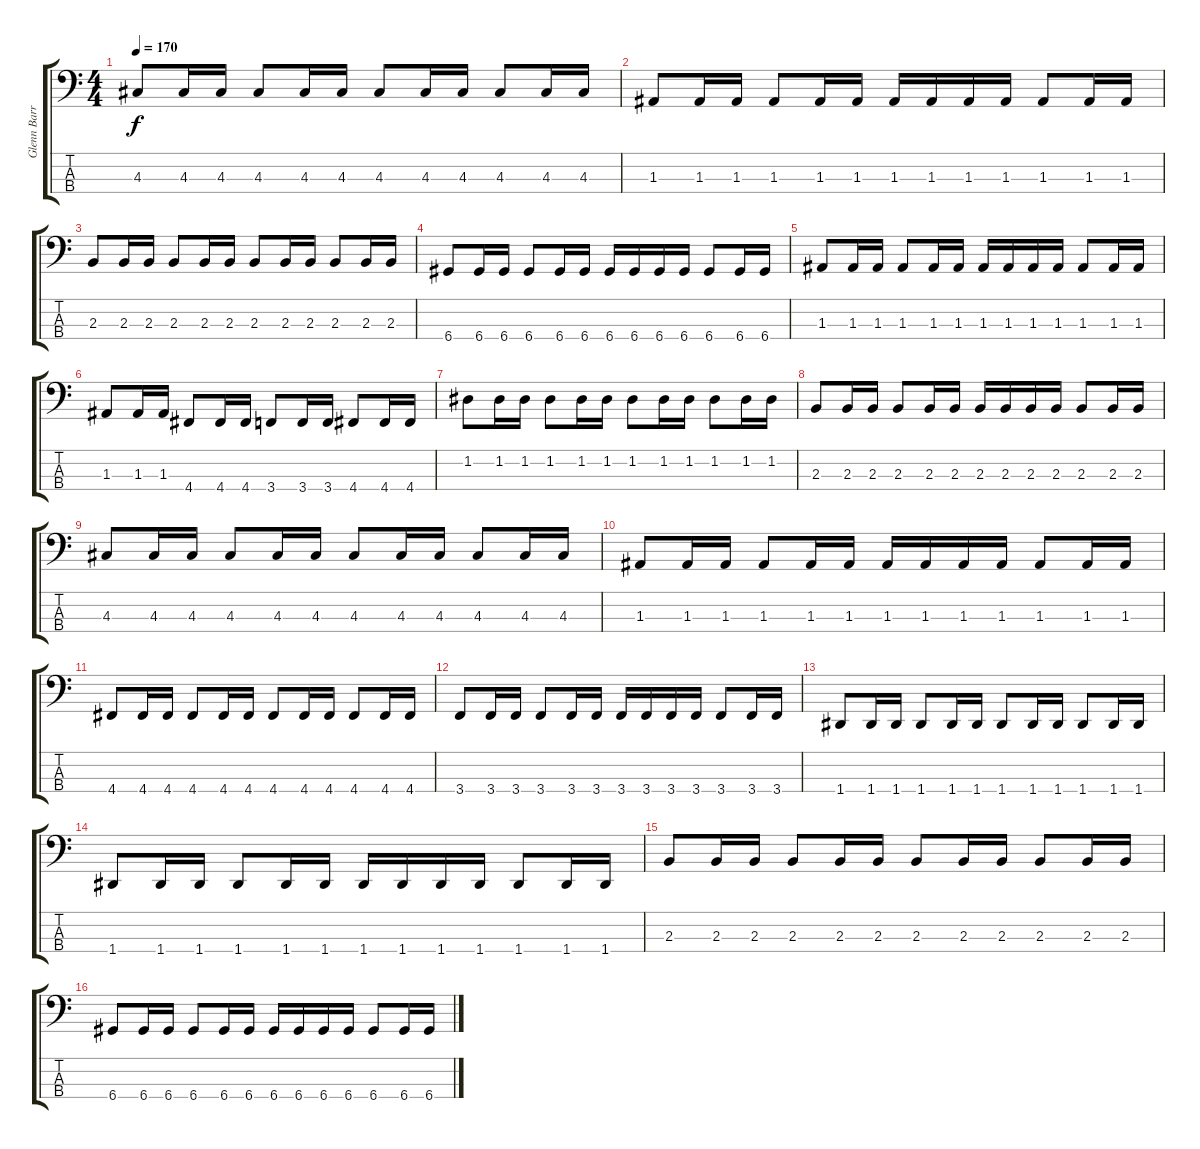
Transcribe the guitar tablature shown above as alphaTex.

\track ("Glenn Barry" "Glenn Barr") {instrument electricbasspick}
\staff {score tabs}
\tuning (G2 D2 A1 D1) {hide}
\ts (4 4)
\tempo 170
\clef f4
\ks c
4.3.8{dy f} 4.3.16 4.3.16 4.3.8 4.3.16 4.3.16 4.3.8 4.3.16 4.3.16 4.3.8 4.3.16 4.3.16 |
1.3.8 1.3.16 1.3.16 1.3.8 1.3.16 1.3.16 1.3.16 1.3.16 1.3.16 1.3.16 1.3.8 1.3.16 1.3.16 |
2.3.8 2.3.16 2.3.16 2.3.8 2.3.16 2.3.16 2.3.8 2.3.16 2.3.16 2.3.8 2.3.16 2.3.16 |
6.4.8 6.4.16 6.4.16 6.4.8 6.4.16 6.4.16 6.4.16 6.4.16 6.4.16 6.4.16 6.4.8 6.4.16 6.4.16 |
1.3.8 1.3.16 1.3.16 1.3.8 1.3.16 1.3.16 1.3.16 1.3.16 1.3.16 1.3.16 1.3.8 1.3.16 1.3.16 |
1.3.8 1.3.16 1.3.16 4.4.8 4.4.16 4.4.16 3.4.8 3.4.16 3.4.16 4.4.8 4.4.16 4.4.16 |
1.2.8 1.2.16 1.2.16 1.2.8 1.2.16 1.2.16 1.2.8 1.2.16 1.2.16 1.2.8 1.2.16 1.2.16 |
2.3.8 2.3.16 2.3.16 2.3.8 2.3.16 2.3.16 2.3.16 2.3.16 2.3.16 2.3.16 2.3.8 2.3.16 2.3.16 |
4.3.8 4.3.16 4.3.16 4.3.8 4.3.16 4.3.16 4.3.8 4.3.16 4.3.16 4.3.8 4.3.16 4.3.16 |
1.3.8 1.3.16 1.3.16 1.3.8 1.3.16 1.3.16 1.3.16 1.3.16 1.3.16 1.3.16 1.3.8 1.3.16 1.3.16 |
4.4.8 4.4.16 4.4.16 4.4.8 4.4.16 4.4.16 4.4.8 4.4.16 4.4.16 4.4.8 4.4.16 4.4.16 |
3.4.8 3.4.16 3.4.16 3.4.8 3.4.16 3.4.16 3.4.16 3.4.16 3.4.16 3.4.16 3.4.8 3.4.16 3.4.16 |
1.4.8 1.4.16 1.4.16 1.4.8 1.4.16 1.4.16 1.4.8 1.4.16 1.4.16 1.4.8 1.4.16 1.4.16 |
1.4.8 1.4.16 1.4.16 1.4.8 1.4.16 1.4.16 1.4.16 1.4.16 1.4.16 1.4.16 1.4.8 1.4.16 1.4.16 |
2.3.8 2.3.16 2.3.16 2.3.8 2.3.16 2.3.16 2.3.8 2.3.16 2.3.16 2.3.8 2.3.16 2.3.16 |
6.4.8 6.4.16 6.4.16 6.4.8 6.4.16 6.4.16 6.4.16 6.4.16 6.4.16 6.4.16 6.4.8 6.4.16 6.4.16
